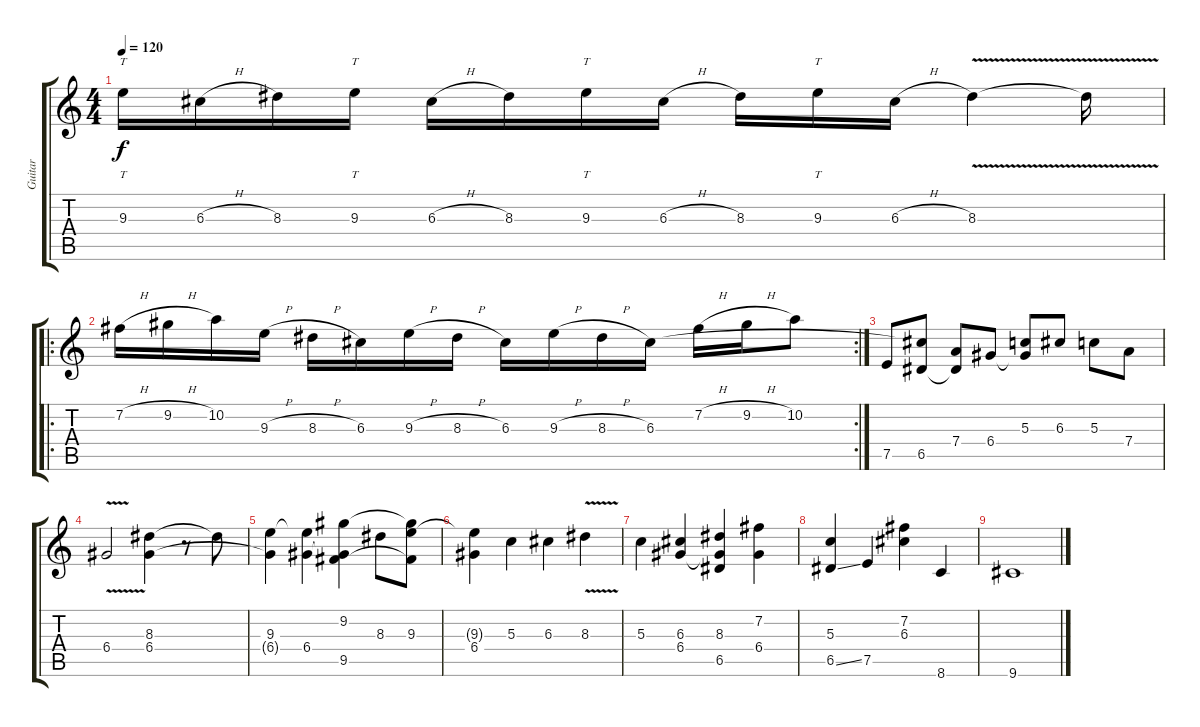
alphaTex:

\track ("Guitar" "Guitar") {instrument acousticguitarsteel}
\staff {score tabs}
\tuning (E4 B3 G3 D3 A2 E2) {hide}
\ts (4 4)
\tempo 120
\clef g2
\ks c
9.3.16{tt dy f} 6.3{h}.16 8.3.16 9.3.16{tt} 6.3{h}.16 8.3.16 9.3.16{tt} 6.3{h}.16 8.3.16 9.3.16{tt} 6.3{h}.16 8.3{v}.4 8.3{t}.16 |
\ro
\rc 2
7.2{h}.16 9.2{h}.16 10.2.16 9.3{h}.16 8.3{h}.16 6.3.16 9.3{h}.16 8.3{h}.16 6.3.16 9.3{h}.16 8.3{h}.16 6.3.16 7.2{h}.16 9.2{h}.16 10.2.8 |
7.5.8 (6.3{t} 6.5).8 (7.4 6.5{t}).8 6.4.8 (5.3 6.4{t}).8 6.3.8 5.3.8 7.4.8 |
6.4{v}.2 (8.3 6.4).4 r.8 8.3{t}.8 |
(9.3 6.4{t}).4 (9.3{t} 6.4).4 (9.2 6.4{t} 9.5).4 8.3.8 (9.2{t} 9.3 9.5{t}).8 |
(9.3{t} 6.4).4 5.3.4 6.3.4 8.3{v}.4 |
5.3.4 (6.3 6.4).4 (8.3 6.4{t} 6.5).4 (7.2 6.4).4 |
(5.3 6.5{ss}).4 7.5.4 (7.2 6.3).4 8.6.4 |
9.6.1
